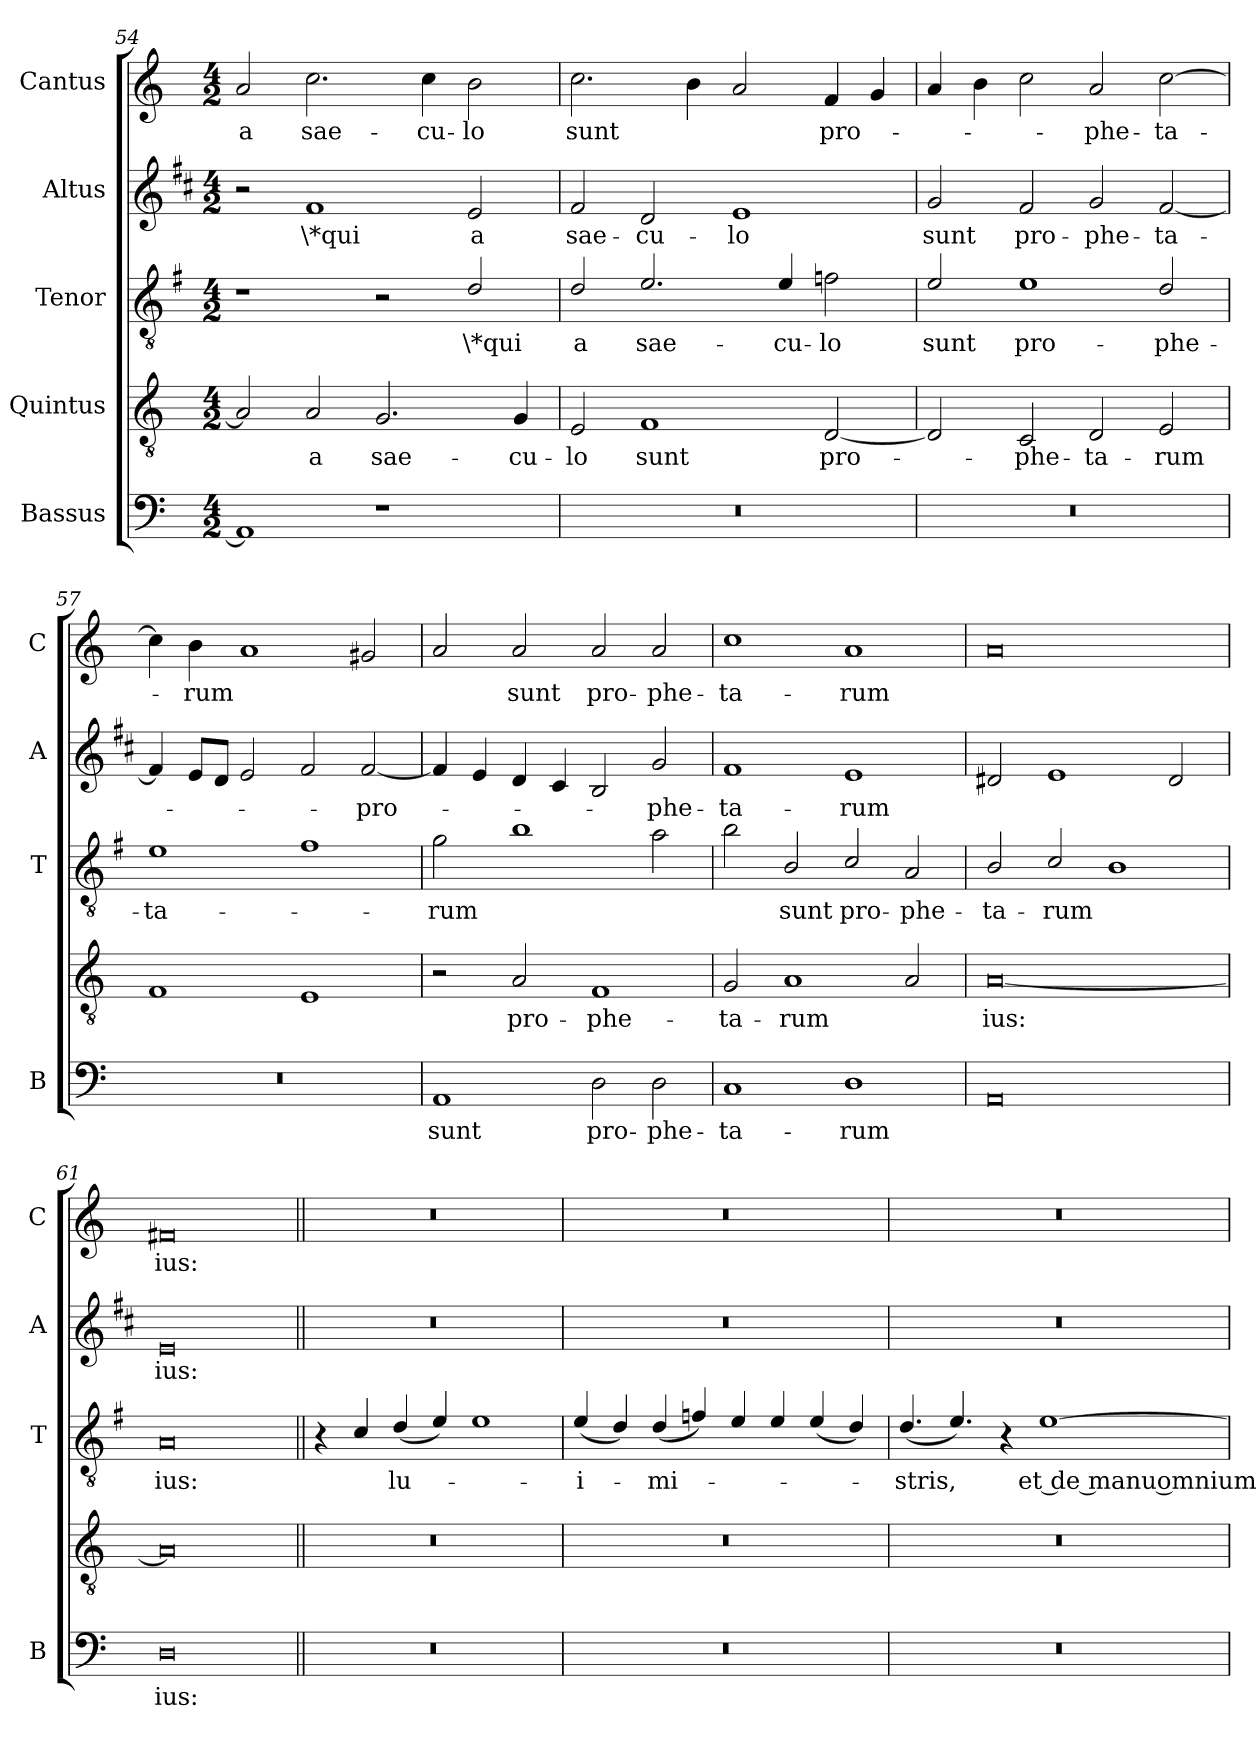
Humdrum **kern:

**kern	**text	**kern	**text	**kern	**text	**kern	**text	**kern	**text
*part5	*part5	*part4	*part4	*part3	*part3	*part2	*part2	*part1	*part1
*staff5	*staff5	*staff4	*staff4	*staff3	*staff3	*staff2	*staff2	*staff1	*staff1
*I"Bassus	*	*I"Quintus	*	*I"Tenor	*	*I"Altus	*	*I"Cantus	*
*I'B	*	*	*	*I'T	*	*I'A	*	*I'C	*
*clefF4	*	*clefGv2	*	*clefGv2	*	*clefG2	*	*clefG2	*
*	*	*	*	*ITrd4c7	*	*ITrd1c2	*	*	*
*k[]	*	*k[]	*	*k[]	*	*k[]	*	*k[]	*
*C:	*	*C:	*	*C:	*	*C:	*	*C:	*
*M4/2	*	*M4/2	*	*M4/2	*	*M4/2	*	*M4/2	*
=54	=54	=54	=54	=54	=54	=54	=54	=54	=54
!	!	!	!	!	!	!	!	!	!LO:LY:b
1AA]	.	2A/]	.	1r	.	2r	.	2a/	a
!	!	!	!LO:LY:b	!	!	!	!LO:LY:b	!	!LO:LY:b
.	.	2A/	a	.	.	1e	\*qui	2.cc\	sae-
!	!	!	!LO:LY:b	!	!	!	!	!	!
1r	.	2.G/	sae-	2r	.	.	.	.	.
!	!	!	!	!	!	!	!	!	!LO:LY:b
.	.	.	.	.	.	.	.	4cc\	-cu-
!	!	!	!	!	!LO:LY:b	!	!LO:LY:b	!	!LO:LY:b
.	.	.	.	2G/	\*qui	2d/	a	2b\	-lo
!	!	!	!LO:LY:b	!	!	!	!	!	!
.	.	4G/	-cu-	.	.	.	.	.	.
=55	=55	=55	=55	=55	=55	=55	=55	=55	=55
!	!	!	!LO:LY:b	!	!LO:LY:b	!	!LO:LY:b	!	!LO:LY:b
0r	.	2E/	-lo	2G/	a	2e/	sae-	2.cc\	sunt
!	!	!	!LO:LY:b	!	!LO:LY:b	!	!LO:LY:b	!	!
.	.	1F	sunt	2.A/	sae-	2c/	-cu-	.	.
.	.	.	.	.	.	.	.	4b\	.
!	!	!	!	!	!	!	!LO:LY:b	!	!
.	.	.	.	.	.	1d	-lo	2a/	.
!	!	!	!	!	!LO:LY:b	!	!	!	!
.	.	.	.	4A/	-cu-	.	.	.	.
!	!	!	!LO:LY:b	!	!LO:LY:b	!	!	!	!LO:LY:b
.	.	[2D/	pro-	2B-X\	-lo	.	.	4f/	pro-
.	.	.	.	.	.	.	.	4g/	.
!!LO:PB:g=z
=56	=56	=56	=56	=56	=56	=56	=56	=56	=56
!	!	!	!	!	!LO:LY:b	!	!LO:LY:b	!	!
0r	.	2D/]	.	2A/	sunt	2f/	sunt	4a/	.
.	.	.	.	.	.	.	.	4b\	.
!	!	!	!LO:LY:b	!	!LO:LY:b	!	!LO:LY:b	!	!
.	.	2C/	-phe-	1A	pro-	2e/	pro-	2cc\	.
!	!	!	!LO:LY:b	!	!	!	!LO:LY:b	!	!LO:LY:b
.	.	2D/	-ta-	.	.	2f/	-phe-	2a/	-phe-
!	!	!	!LO:LY:b	!	!LO:LY:b	!	!LO:LY:b	!	!LO:LY:b
.	.	2E/	-rum	2G/	-phe-	[2e/	-ta-	[2cc\	-ta-
=57	=57	=57	=57	=57	=57	=57	=57	=57	=57
!	!	!	!	!	!LO:LY:b	!	!	!	!
0r	.	1F	.	1A	-ta-	4e/]	.	4cc\]	.
!	!	!	!	!	!	!	!	!	!LO:LY:b
.	.	.	.	.	.	8d/L	.	4b\	-rum
.	.	.	.	.	.	8c/J	.	.	.
.	.	.	.	.	.	2d/	.	1a	.
.	.	1E	.	1B	.	2e/	.	.	.
!	!	!	!	!	!	!	!LO:LY:b	!	!
.	.	.	.	.	.	[2e/	-pro-	2g#X/	.
=58	=58	=58	=58	=58	=58	=58	=58	=58	=58
!	!LO:LY:b	!	!	!	!LO:LY:b	!	!	!	!
1AA	sunt	2r	.	2c\	-rum	4e/]	.	2a/	.
.	.	.	.	.	.	4d/	.	.	.
!	!	!	!LO:LY:b	!	!	!	!	!	!LO:LY:b
.	.	2A/	pro-	1e	.	4c/	.	2a/	sunt
.	.	.	.	.	.	4B/	.	.	.
!	!LO:LY:b	!	!LO:LY:b	!	!	!	!	!	!LO:LY:b
2D\	pro-	1F	-phe-	.	.	2A/	.	2a/	pro-
!	!LO:LY:b	!	!	!	!	!	!LO:LY:b	!	!LO:LY:b
2D\	-phe-	.	.	2d\	.	2f/	-phe-	2a/	-phe-
=59	=59	=59	=59	=59	=59	=59	=59	=59	=59
!	!LO:LY:b	!	!LO:LY:b	!	!	!	!LO:LY:b	!	!LO:LY:b
1C	-ta-	2G/	-ta-	2e\	.	1e	-ta-	1cc	-ta-
!	!	!	!LO:LY:b	!	!LO:LY:b	!	!	!	!
.	.	1A	-rum	2E/	sunt	.	.	.	.
!	!LO:LY:b	!	!	!	!LO:LY:b	!	!LO:LY:b	!	!LO:LY:b
1D	-rum	.	.	2F/	pro-	1d	-rum	1a	-rum
!	!	!	!	!	!LO:LY:b	!	!	!	!
.	.	2A/	.	2D/	-phe-	.	.	.	.
=60	=60	=60	=60	=60	=60	=60	=60	=60	=60
!	!	!	!LO:LY:b	!	!LO:LY:b	!	!	!	!
0AA	.	[0A	ius:	2E/	-ta-	2c#X/	.	0a	.
!	!	!	!	!	!LO:LY:b	!	!	!	!
.	.	.	.	2F/	-rum	1d	.	.	.
.	.	.	.	1E	.	.	.	.	.
.	.	.	.	.	.	2c#/	.	.	.
=61	=61	=61	=61	=61	=61	=61	=61	=61	=61
!	!LO:LY:b	!	!	!	!LO:LY:b	!	!LO:LY:b	!	!LO:LY:b
0D	ius:	0A]	.	0D	ius:	0d	ius:	0f#X	ius:
!!LO:LB:g=z
=62||	=62||	=62||	=62||	=62||	=62||	=62||	=62||	=62||	=62||
0r	.	0r	.	4r	.	0r	.	0r	.
.	.	.	.	4F/	.	.	.	.	.
!	!	!	!	!	!LO:LY:b	!	!	!	!
.	.	.	.	(>4G/	lu-	.	.	.	.
.	.	.	.	4A/)	.	.	.	.	.
.	.	.	.	1A	.	.	.	.	.
=63	=63	=63	=63	=63	=63	=63	=63	=63	=63
!	!	!	!	!	!LO:LY:b	!	!	!	!
0r	.	0r	.	(>4A/	-i-	0r	.	0r	.
.	.	.	.	4G/)	.	.	.	.	.
!	!	!	!	!	!LO:LY:b	!	!	!	!
.	.	.	.	(>4G/	-mi-	.	.	.	.
.	.	.	.	4B-X/)	.	.	.	.	.
.	.	.	.	4A/	.	.	.	.	.
!	!	!	!	!LO:N:head=solid	!	!	!	!	!
.	.	.	.	4A/	.	.	.	.	.
.	.	.	.	(>4A/	.	.	.	.	.
.	.	.	.	4G/)	.	.	.	.	.
=64	=64	=64	=64	=64	=64	=64	=64	=64	=64
!	!	!	!	!	!LO:LY:b	!	!	!	!
0r	.	0r	.	(>4.G/	-stris,	0r	.	0r	.
.	.	.	.	4.A/)	.	.	.	.	.
.	.	.	.	4r	.	.	.	.	.
!	!	!	!	!	!LO:LY:b	!	!	!	!
.	.	.	.	[1A	et de manu omnium	.	.	.	.
=	=	=	=	=	=	=	=	=	=
*-	*-	*-	*-	*-	*-	*-	*-	*-	*-
